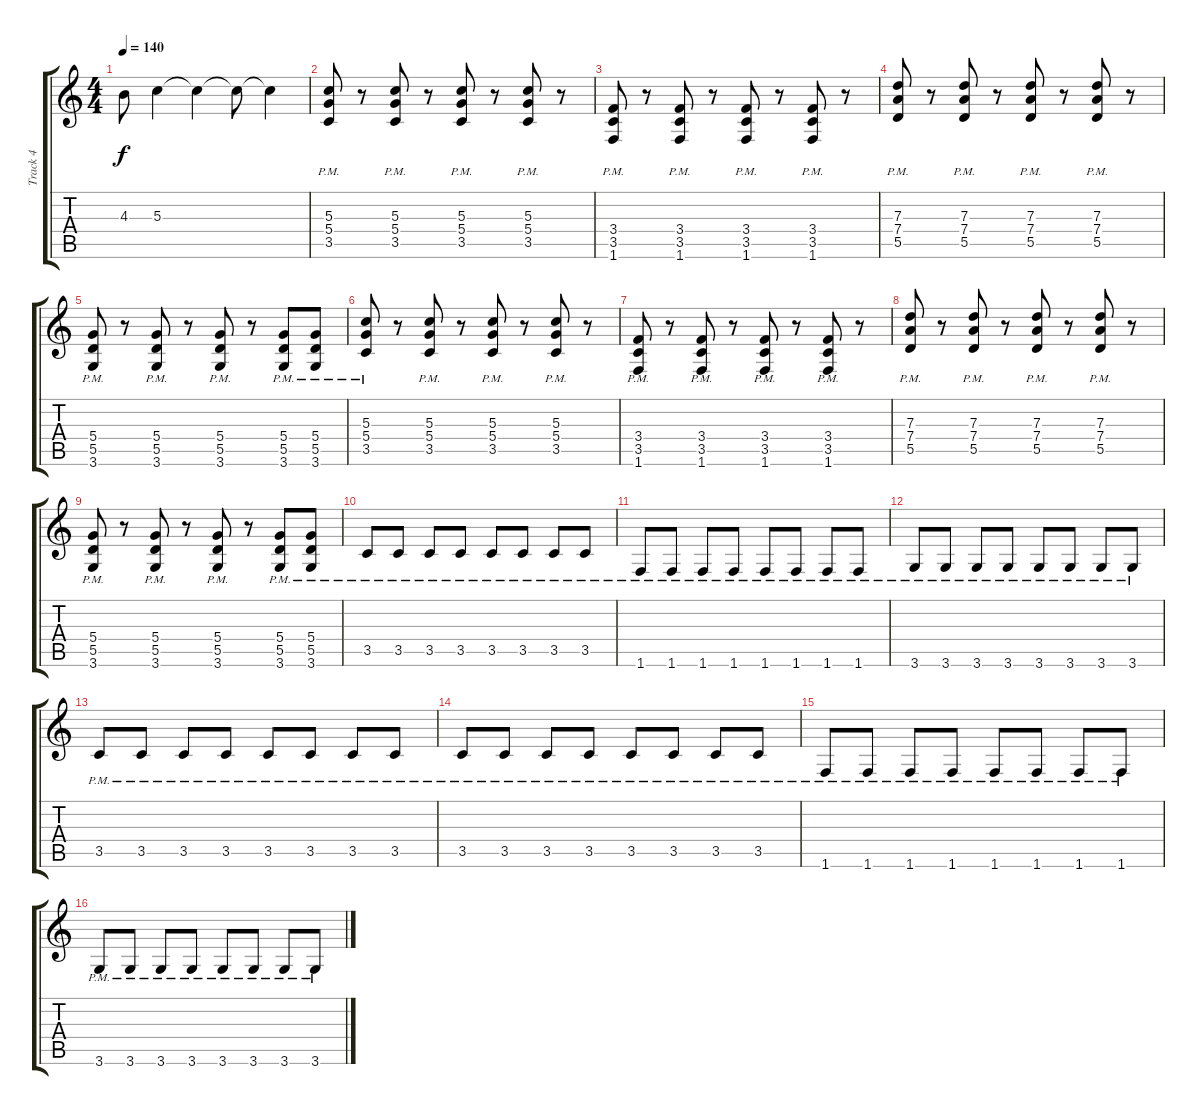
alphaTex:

\track ("Track 4" "Track 4") {instrument distortionguitar}
\staff {score tabs}
\tuning (E4 B3 G3 D3 A2 E2) {hide}
\ts (4 4)
\tempo 140
\clef g2
\ks c
4.3.8{dy f} 5.3.4 5.3{t}.4 5.3{t}.8 5.3{t}.4 |
(5.3 5.4 3.5{pm}).8 r.8 (5.3 5.4 3.5{pm}).8 r.8 (5.3 5.4 3.5{pm}).8 r.8 (5.3 5.4 3.5{pm}).8 r.8 |
(3.4 3.5 1.6{pm}).8 r.8 (3.4 3.5 1.6{pm}).8 r.8 (3.4 3.5 1.6{pm}).8 r.8 (3.4 3.5 1.6{pm}).8 r.8 |
(7.3 7.4 5.5{pm}).8 r.8 (7.3 7.4 5.5{pm}).8 r.8 (7.3 7.4 5.5{pm}).8 r.8 (7.3 7.4 5.5{pm}).8 r.8 |
(5.4 5.5 3.6{pm}).8 r.8 (5.4 5.5 3.6{pm}).8 r.8 (5.4 5.5 3.6{pm}).8 r.8 (5.4 5.5 3.6{pm}).8 (5.4 5.5 3.6{pm}).8 |
(5.3 5.4 3.5{pm}).8 r.8 (5.3 5.4 3.5{pm}).8 r.8 (5.3 5.4 3.5{pm}).8 r.8 (5.3 5.4 3.5{pm}).8 r.8 |
(3.4 3.5 1.6{pm}).8 r.8 (3.4 3.5 1.6{pm}).8 r.8 (3.4 3.5 1.6{pm}).8 r.8 (3.4 3.5 1.6{pm}).8 r.8 |
(7.3 7.4 5.5{pm}).8 r.8 (7.3 7.4 5.5{pm}).8 r.8 (7.3 7.4 5.5{pm}).8 r.8 (7.3 7.4 5.5{pm}).8 r.8 |
(5.4 5.5 3.6{pm}).8 r.8 (5.4 5.5 3.6{pm}).8 r.8 (5.4 5.5 3.6{pm}).8 r.8 (5.4 5.5 3.6{pm}).8 (5.4 5.5 3.6{pm}).8 |
3.5{pm}.8 3.5{pm}.8 3.5{pm}.8 3.5{pm}.8 3.5{pm}.8 3.5{pm}.8 3.5{pm}.8 3.5{pm}.8 |
1.6{pm}.8 1.6{pm}.8 1.6{pm}.8 1.6{pm}.8 1.6{pm}.8 1.6{pm}.8 1.6{pm}.8 1.6{pm}.8 |
3.6{pm}.8 3.6{pm}.8 3.6{pm}.8 3.6{pm}.8 3.6{pm}.8 3.6{pm}.8 3.6{pm}.8 3.6{pm}.8 |
3.5{pm}.8 3.5{pm}.8 3.5{pm}.8 3.5{pm}.8 3.5{pm}.8 3.5{pm}.8 3.5{pm}.8 3.5{pm}.8 |
3.5{pm}.8 3.5{pm}.8 3.5{pm}.8 3.5{pm}.8 3.5{pm}.8 3.5{pm}.8 3.5{pm}.8 3.5{pm}.8 |
1.6{pm}.8 1.6{pm}.8 1.6{pm}.8 1.6{pm}.8 1.6{pm}.8 1.6{pm}.8 1.6{pm}.8 1.6{pm}.8 |
3.6{pm}.8 3.6{pm}.8 3.6{pm}.8 3.6{pm}.8 3.6{pm}.8 3.6{pm}.8 3.6{pm}.8 3.6{pm}.8
